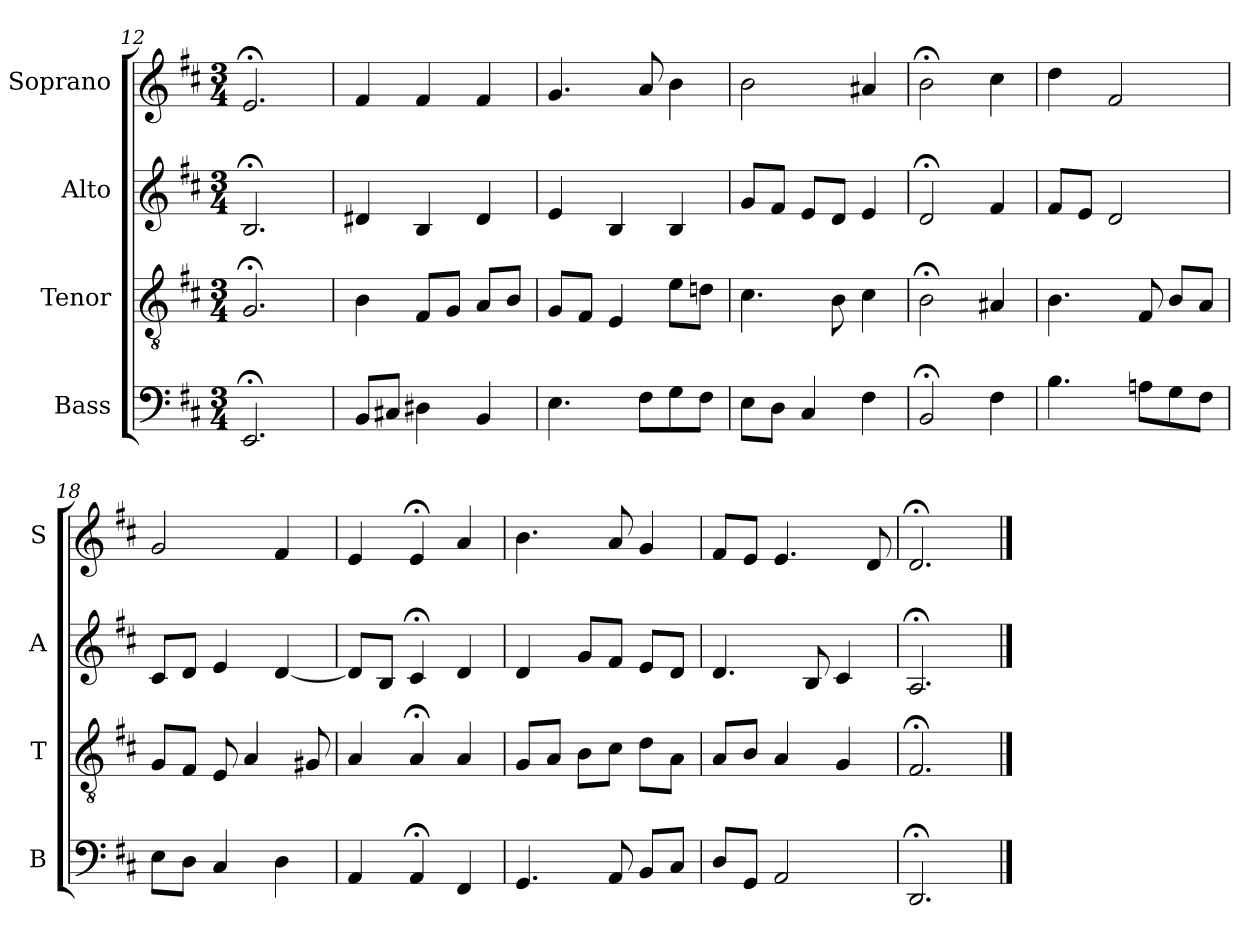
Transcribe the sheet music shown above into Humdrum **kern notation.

**kern	**kern	**kern	**kern
*part4	*part3	*part2	*part1
*staff4	*staff3	*staff2	*staff1
*I"Bass	*I"Tenor	*I"Alto	*I"Soprano
*I'B	*I'T	*I'A	*I'S
*clefF4	*clefGv2	*clefG2	*clefG2
*k[f#c#]	*k[f#c#]	*k[f#c#]	*k[f#c#]
*D:	*D:	*D:	*D:
*M3/4	*M3/4	*M3/4	*M3/4
=12	=12	=12	=12
2.EE;<	2.G;<	2.B;<	2.e;<
=13	=13	=13	=13
8BBL	4B	4d#X	4f#
8C#XJ	.	.	.
4D#X	8F#L	4B	4f#
.	8GJ	.	.
4BB	8AL	4d#	4f#
.	8BJ	.	.
=14	=14	=14	=14
4.E	8GL	4e	4.g
.	8F#J	.	.
.	4E	4B	.
8F#L	.	.	8a
8G	8eL	4B	4b
8F#J	8dnJ	.	.
=15	=15	=15	=15
8EL	4.c#	8gL	2b
8DJ	.	8f#J	.
4C#	.	8eL	.
.	8B	8dJ	.
4F#	4c#	4e	4a#X
=16	=16	=16	=16
2BB;<	2B;<	2d;<	2b;<
4F#i	4A#Xi	4f#	4cc#
=17	=17	=17	=17
4.Bi	4.Bi	8f#L	4dd
.	.	8eJ	.
.	.	2d	2f#
8AnL	8F#	.	.
8G	8BL	.	.
8F#J	8AJ	.	.
=18	=18	=18	=18
8EL	8GL	8c#L	2g
8DJ	8F#J	8dJ	.
4C#	8E	4e	.
.	4A	.	.
4D	.	[4d	4f#
.	8G#X	.	.
=19	=19	=19	=19
4AA	4A	8dL]	4e
.	.	8BJ	.
4AA;<	4A;<	4c#;<	4e;<
4FF#	4A	4d	4a
=20	=20	=20	=20
4.GG	8GL	4d	4.b
.	8AJ	.	.
.	8BL	8gL	.
8AA	8c#J	8f#J	8a
8BBL	8dL	8eL	4g
8C#J	8AJ	8dJ	.
=21	=21	=21	=21
8DL	8AL	4.d	8f#L
8GGJ	8BJ	.	8eJ
2AA	4A	.	4.e
.	.	8B	.
.	4G	4c#	.
.	.	.	8d
=22	=22	=22	=22
2.DD;<	2.F#;<	2.A;<	2.d;<
==	==	==	==
*-	*-	*-	*-
